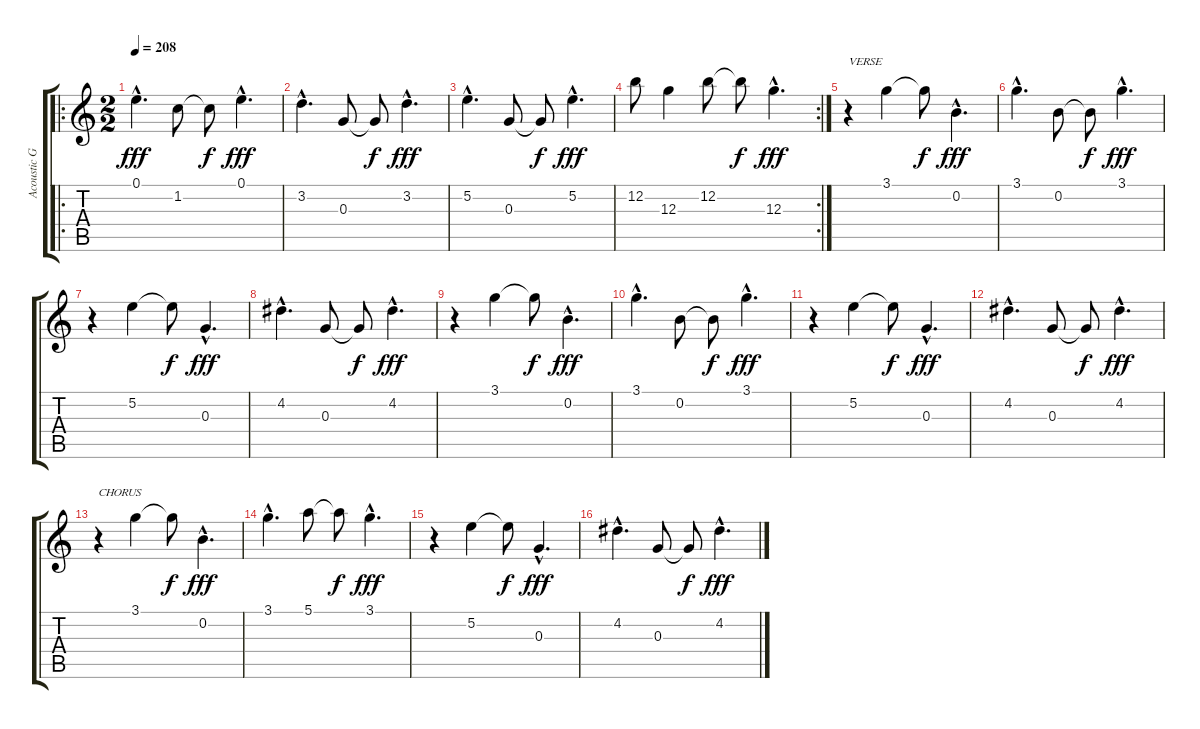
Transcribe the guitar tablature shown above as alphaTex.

\track ("Acoustic Guitar" "Acoustic G") {instrument acousticguitarsteel}
\staff {score tabs}
\tuning (E4 B3 G3 D3 A2 E2) {hide}
\ro
\ts (2 2)
\tempo 208
\clef g2
\ks c
0.1{hac}.4{d dy fff} 1.2.8 1.2{t}.8{dy f} 0.1{hac}.4{d dy fff} |
3.2{hac}.4{d} 0.3.8 0.3{t}.8{dy f} 3.2{hac}.4{d dy fff} |
5.2{hac}.4{d} 0.3.8 0.3{t}.8{dy f} 5.2{hac}.4{d dy fff} |
\rc 2
12.2.8 12.3.4 12.2.8 12.2{t}.8{dy f} 12.3{hac}.4{d dy fff} |
r.4{txt "VERSE"} 3.1.4 3.1{t}.8{dy f} 0.2{hac}.4{d dy fff} |
3.1{hac}.4{d} 0.2.8 0.2{t}.8{dy f} 3.1{hac}.4{d dy fff} |
r.4 5.2.4 5.2{t}.8{dy f} 0.3{hac}.4{d dy fff} |
4.2{hac}.4{d} 0.3.8 0.3{t}.8{dy f} 4.2{hac}.4{d dy fff} |
r.4 3.1.4 3.1{t}.8{dy f} 0.2{hac}.4{d dy fff} |
3.1{hac}.4{d} 0.2.8 0.2{t}.8{dy f} 3.1{hac}.4{d dy fff} |
r.4 5.2.4 5.2{t}.8{dy f} 0.3{hac}.4{d dy fff} |
4.2{hac}.4{d} 0.3.8 0.3{t}.8{dy f} 4.2{hac}.4{d dy fff} |
r.4{txt "CHORUS"} 3.1.4 3.1{t}.8{dy f} 0.2{hac}.4{d dy fff} |
3.1{hac}.4{d} 5.1.8 5.1{t}.8{dy f} 3.1{hac}.4{d dy fff} |
r.4 5.2.4 5.2{t}.8{dy f} 0.3{hac}.4{d dy fff} |
4.2{hac}.4{d} 0.3.8 0.3{t}.8{dy f} 4.2{hac}.4{d dy fff}
